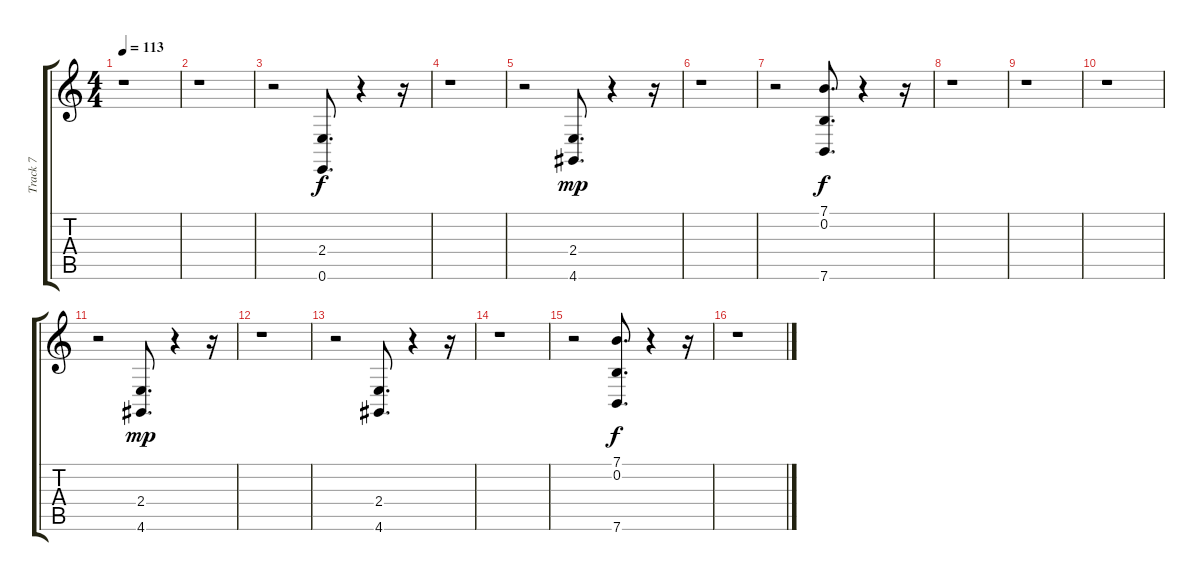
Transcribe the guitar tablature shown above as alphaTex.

\track ("Track 7" "Track 7") {instrument orchestrahit}
\staff {score tabs}
\tuning (E4 B3 G3 D3 A2 E2) {hide}
\ts (4 4)
\tempo 113
\clef g2
\ks c
r.1{dy f} |
r.1 |
r.2 (2.4 0.6).8{d} r.4 r.16 |
r.1 |
r.2 (2.4 4.6).8{d dy mp} r.4 r.16 |
r.1 |
r.2 (7.1 0.2 7.6).8{d dy f} r.4 r.16 |
r.1 |
r.1 |
r.1 |
r.2 (2.4 4.6).8{d dy mp} r.4 r.16 |
r.1 |
r.2 (2.4 4.6).8{d} r.4 r.16 |
r.1 |
r.2 (7.1 0.2 7.6).8{d dy f} r.4 r.16 |
r.1
